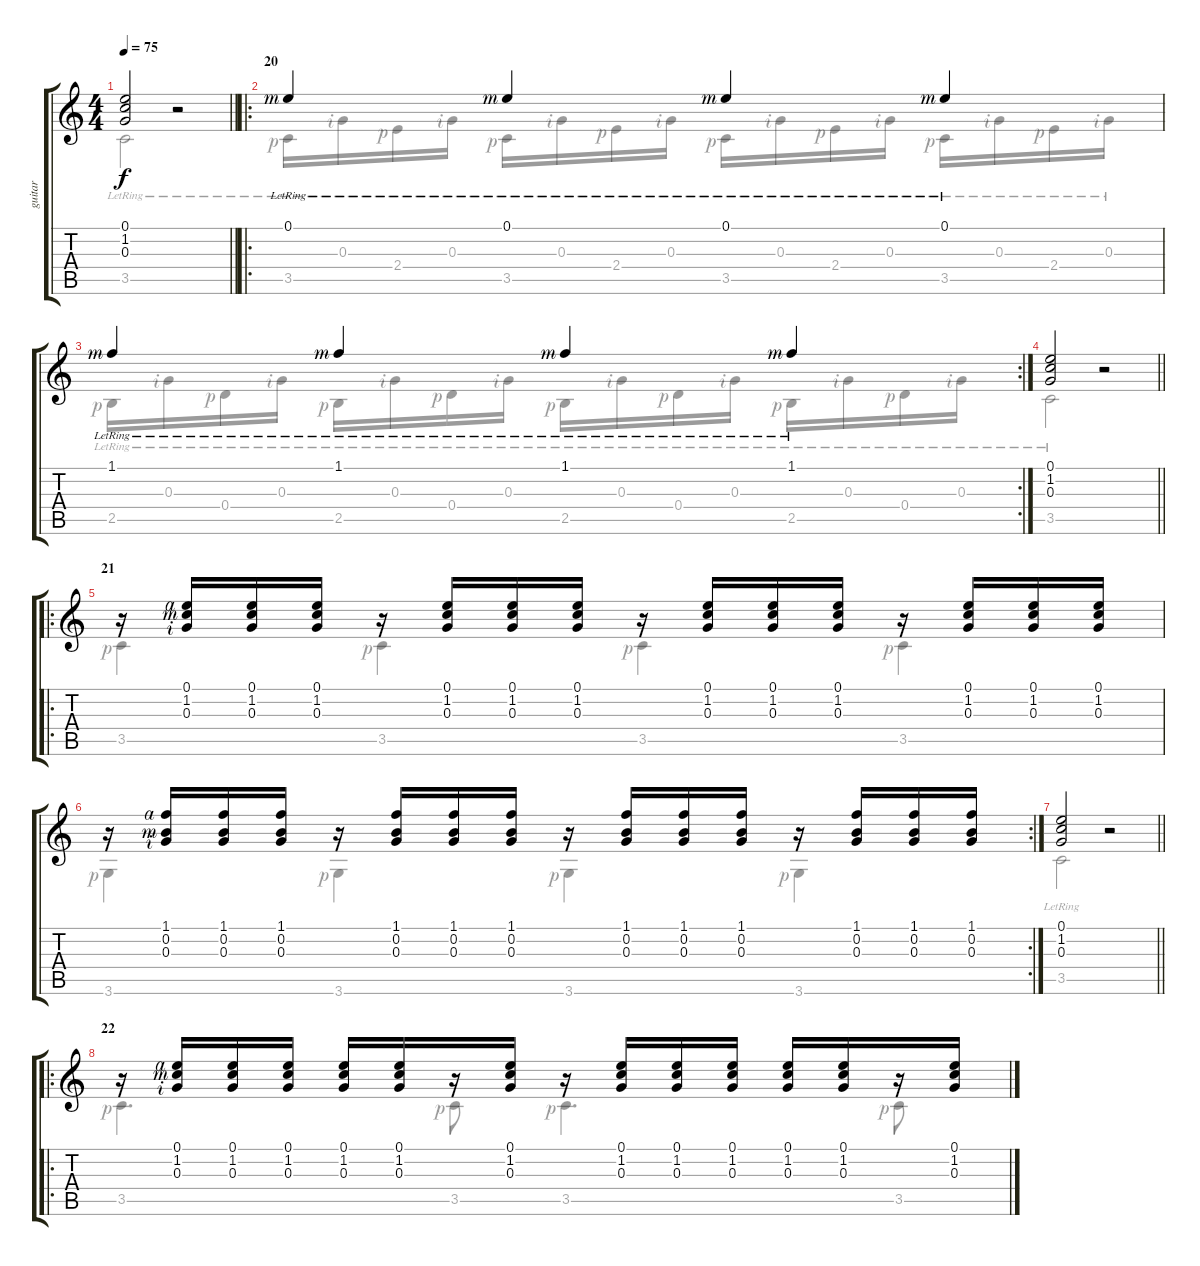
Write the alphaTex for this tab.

\track ("guitar" "guitar") {instrument acousticguitarnylon}
\staff {score tabs}
\tuning (E4 B3 G3 D3 A2 E2) {hide}
\voice
\ts (4 4)
\tempo 75
\clef g2
\barLineRight lightlight
\ks c
(0.1 1.2 0.3).2{dy f} r.2 |
\ro
\section ("" "20")
0.1{lr rf 3}.4 0.1{lr rf 3}.4 0.1{lr rf 3}.4 0.1{lr rf 3}.4 |
\rc 2
1.1{lr rf 3}.4 1.1{lr rf 3}.4 1.1{lr rf 3}.4 1.1{lr rf 3}.4 |
\barLineRight lightlight
(0.1 1.2 0.3).2 r.2 |
\ro
\section ("" "21")
r.16 (0.1{rf 4} 1.2{rf 3} 0.3{rf 2}).16 (0.1 1.2 0.3).16 (0.1 1.2 0.3).16 r.16 (0.1 1.2 0.3).16 (0.1 1.2 0.3).16 (0.1 1.2 0.3).16 r.16 (0.1 1.2 0.3).16 (0.1 1.2 0.3).16 (0.1 1.2 0.3).16 r.16 (0.1 1.2 0.3).16 (0.1 1.2 0.3).16 (0.1 1.2 0.3).16 |
\rc 2
r.16 (1.1{rf 4} 0.2{rf 3} 0.3{rf 2}).16 (1.1 0.2 0.3).16 (1.1 0.2 0.3).16 r.16 (1.1 0.2 0.3).16 (1.1 0.2 0.3).16 (1.1 0.2 0.3).16 r.16 (1.1 0.2 0.3).16 (1.1 0.2 0.3).16 (1.1 0.2 0.3).16 r.16 (1.1 0.2 0.3).16 (1.1 0.2 0.3).16 (1.1 0.2 0.3).16 |
\barLineRight lightlight
(0.1 1.2 0.3).2 r.2 |
\ro
\section ("" "22")
r.16 (0.1{rf 4} 1.2{rf 3} 0.3{rf 2}).16 (0.1 1.2 0.3).16 (0.1 1.2 0.3).16 (0.1 1.2 0.3).16 (0.1 1.2 0.3).16 r.16 (0.1 1.2 0.3).16 r.16 (0.1 1.2 0.3).16 (0.1 1.2 0.3).16 (0.1 1.2 0.3).16 (0.1 1.2 0.3).16 (0.1 1.2 0.3).16 r.16 (0.1 1.2 0.3).16
\voice
\clef g2
\ottava regular
\simile none
\barLineRight lightlight
\ks c
3.5{lr}.2{dy f} r.2 |
3.5{lr rf 1}.16 0.3{lr rf 2}.16 2.4{lr rf 1}.16 0.3{lr rf 2}.16 3.5{lr rf 1}.16 0.3{lr rf 2}.16 2.4{lr rf 1}.16 0.3{lr rf 2}.16 3.5{lr rf 1}.16 0.3{lr rf 2}.16 2.4{lr rf 1}.16 0.3{lr rf 2}.16 3.5{lr rf 1}.16 0.3{lr rf 2}.16 2.4{lr rf 1}.16 0.3{lr rf 2}.16 |
2.5{lr rf 1}.16 0.3{lr rf 2}.16 0.4{lr rf 1}.16 0.3{lr rf 2}.16 2.5{lr rf 1}.16 0.3{lr rf 2}.16 0.4{lr rf 1}.16 0.3{lr rf 2}.16 2.5{lr rf 1}.16 0.3{lr rf 2}.16 0.4{lr rf 1}.16 0.3{lr rf 2}.16 2.5{lr rf 1}.16 0.3{lr rf 2}.16 0.4{lr rf 1}.16 0.3{lr rf 2}.16 |
\barLineRight lightlight
3.5{lr}.2 r.2 |
3.5{rf 1}.4 3.5{rf 1}.4 3.5{rf 1}.4 3.5{rf 1}.4 |
3.6{rf 1}.4 3.6{rf 1}.4 3.6{rf 1}.4 3.6{rf 1}.4 |
\barLineRight lightlight
3.5{lr}.2 r.2 |
3.5{rf 1}.4{d} 3.5{rf 1}.8 3.5{rf 1}.4{d} 3.5{rf 1}.8
